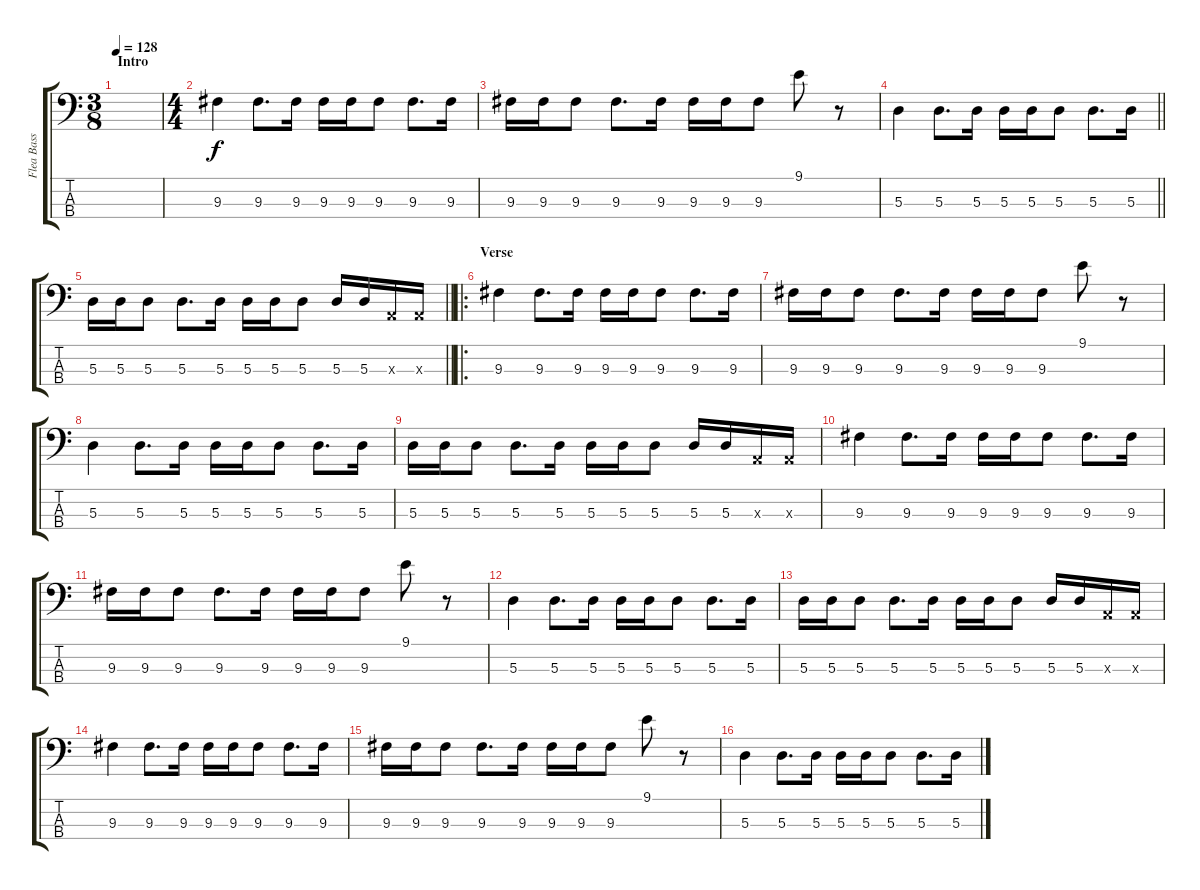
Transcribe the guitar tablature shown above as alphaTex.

\track ("Flea Bass (10) " "Flea Bass ") {instrument electricbassfinger}
\staff {score tabs}
\tuning (G2 D2 A1 E1) {hide}
\ts (3 8)
\section ("" "Intro")
\tempo 128
\clef f4
\ks c
|
\ts (4 4)
9.3.4 9.3.8{d} 9.3.16 9.3.16 9.3.16 9.3.8 9.3.8{d} 9.3.16 |
9.3.16 9.3.16 9.3.8 9.3.8{d} 9.3.16 9.3.16 9.3.16 9.3.8 9.1.8 r.8 |
\barLineRight lightlight
5.3.4 5.3.8{d} 5.3.16 5.3.16 5.3.16 5.3.8 5.3.8{d} 5.3.16 |
\barLineRight lightlight
5.3.16 5.3.16 5.3.8 5.3.8{d} 5.3.16 5.3.16 5.3.16 5.3.8 5.3.16 5.3.16 0.3{x}.16 0.3{x}.16 |
\ro
\section ("" "Verse")
9.3.4 9.3.8{d} 9.3.16 9.3.16 9.3.16 9.3.8 9.3.8{d} 9.3.16 |
9.3.16 9.3.16 9.3.8 9.3.8{d} 9.3.16 9.3.16 9.3.16 9.3.8 9.1.8 r.8 |
5.3.4 5.3.8{d} 5.3.16 5.3.16 5.3.16 5.3.8 5.3.8{d} 5.3.16 |
5.3.16 5.3.16 5.3.8 5.3.8{d} 5.3.16 5.3.16 5.3.16 5.3.8 5.3.16 5.3.16 0.3{x}.16 0.3{x}.16 |
9.3.4 9.3.8{d} 9.3.16 9.3.16 9.3.16 9.3.8 9.3.8{d} 9.3.16 |
9.3.16 9.3.16 9.3.8 9.3.8{d} 9.3.16 9.3.16 9.3.16 9.3.8 9.1.8 r.8 |
5.3.4 5.3.8{d} 5.3.16 5.3.16 5.3.16 5.3.8 5.3.8{d} 5.3.16 |
5.3.16 5.3.16 5.3.8 5.3.8{d} 5.3.16 5.3.16 5.3.16 5.3.8 5.3.16 5.3.16 0.3{x}.16 0.3{x}.16 |
9.3.4 9.3.8{d} 9.3.16 9.3.16 9.3.16 9.3.8 9.3.8{d} 9.3.16 |
9.3.16 9.3.16 9.3.8 9.3.8{d} 9.3.16 9.3.16 9.3.16 9.3.8 9.1.8 r.8 |
5.3.4 5.3.8{d} 5.3.16 5.3.16 5.3.16 5.3.8 5.3.8{d} 5.3.16
